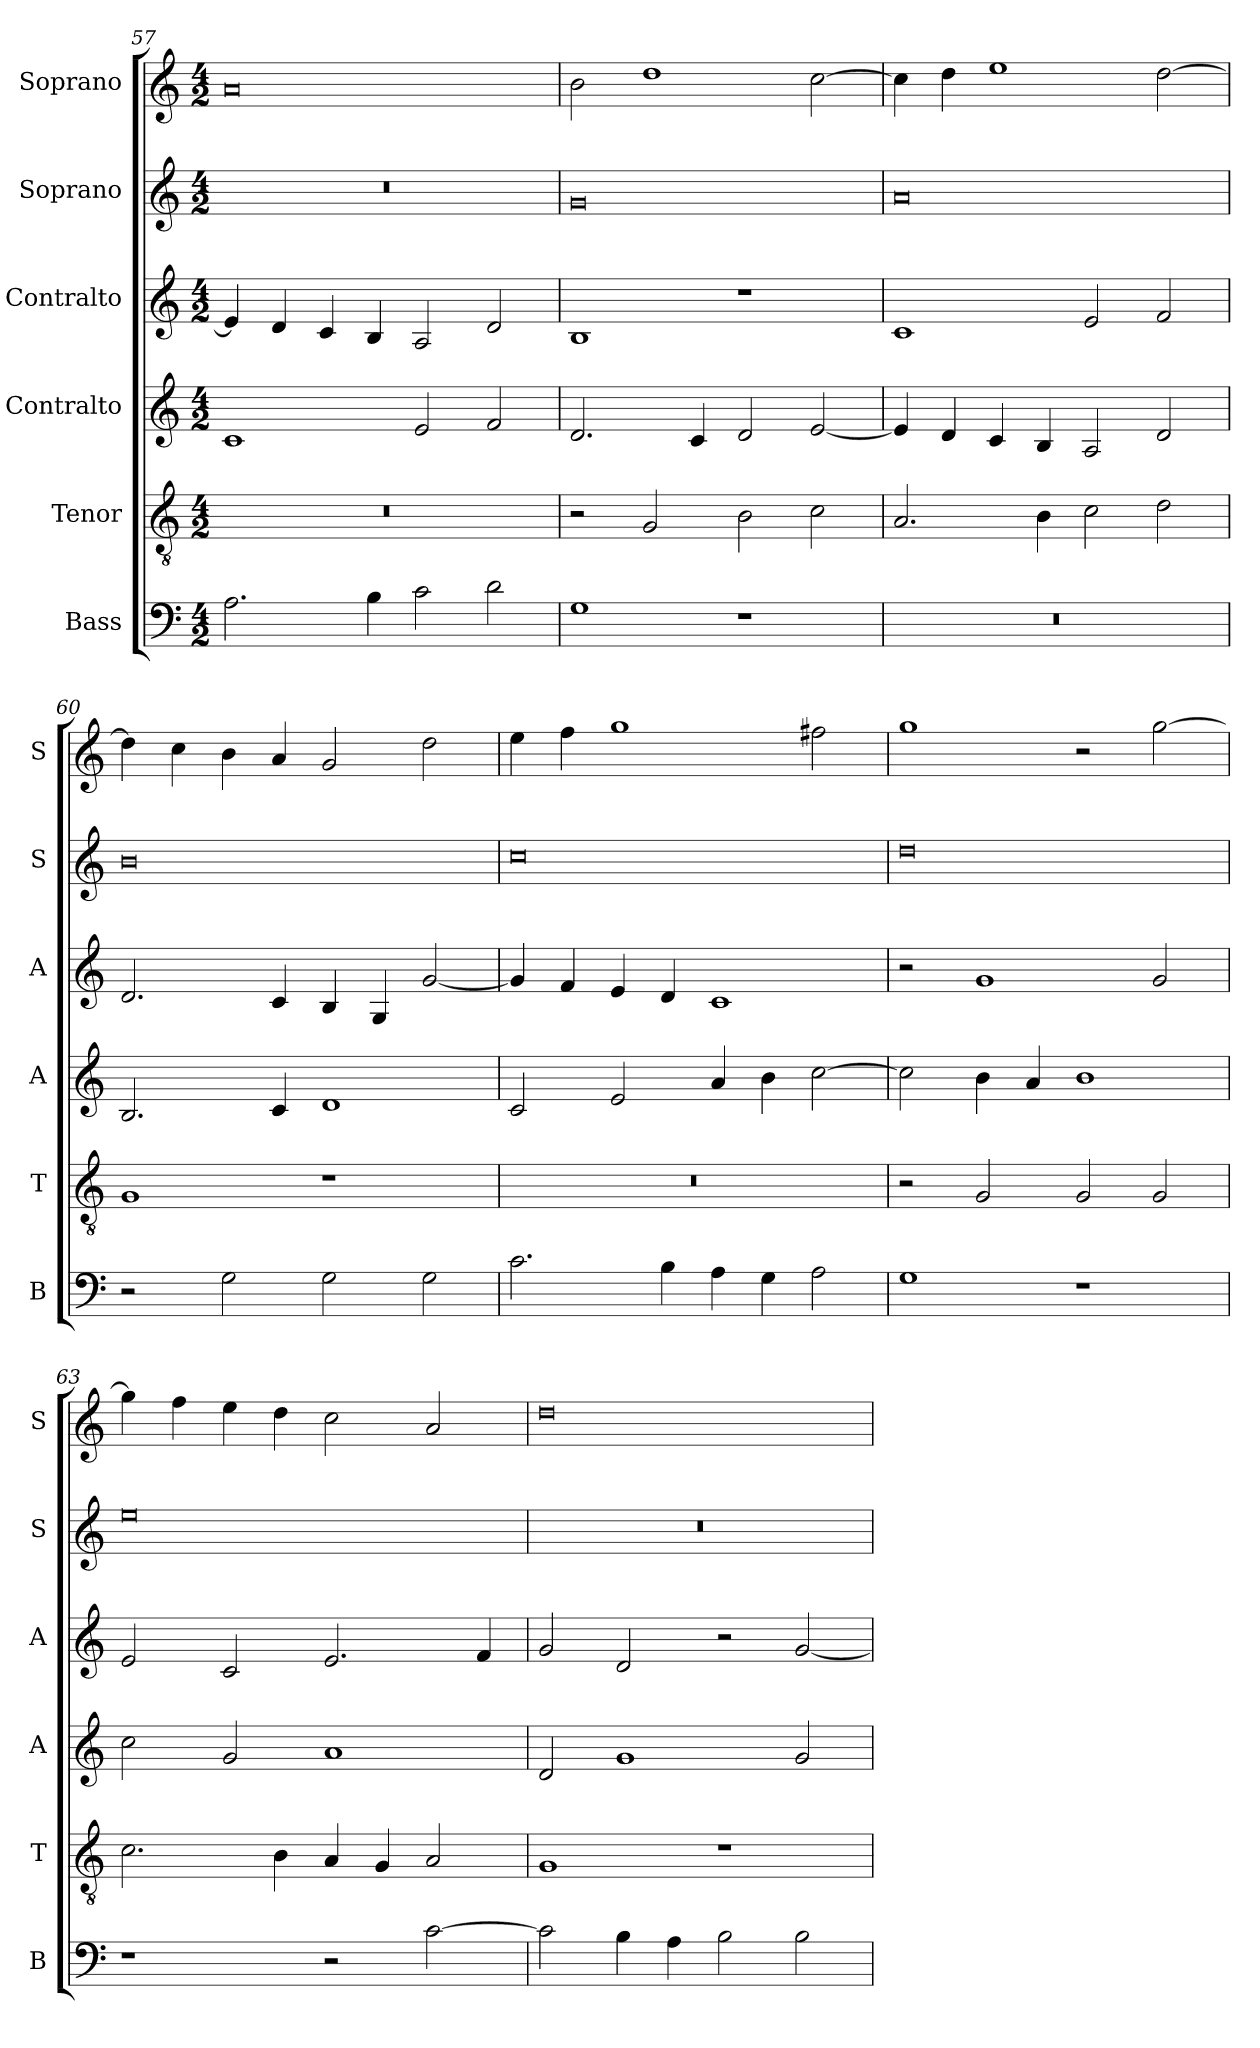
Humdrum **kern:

**kern	**kern	**kern	**kern	**kern	**kern
*part6	*part5	*part4	*part3	*part2	*part1
*staff6	*staff5	*staff4	*staff3	*staff2	*staff1
*I"Bass	*I"Tenor	*I"Contralto	*I"Contralto	*I"Soprano	*I"Soprano
*I'B	*I'T	*I'A	*I'A	*I'S	*I'S
*clefF4	*clefGv2	*clefG2	*clefG2	*clefG2	*clefG2
*k[]	*k[]	*k[]	*k[]	*k[]	*k[]
*C:ion	*C:ion	*C:ion	*C:ion	*C:ion	*C:ion
*M4/2	*M4/2	*M4/2	*M4/2	*M4/2	*M4/2
=57	=57	=57	=57	=57	=57
2.A	0r	1c	4e]	0r	0a
.	.	.	4d	.	.
.	.	.	4c	.	.
4B	.	.	4B	.	.
2c	.	2e	2A	.	.
2d	.	2f	2d	.	.
=58	=58	=58	=58	=58	=58
1G	2r	2.d	1B	0g	2b
.	2G	.	.	.	1dd
.	.	4c	.	.	.
1r	2B	2d	1r	.	.
.	2c	[2e	.	.	[2cc
=59	=59	=59	=59	=59	=59
0r	2.A	4e]	1c	0a	4cc]
.	.	4d	.	.	4dd
.	.	4c	.	.	1ee
.	4B	4B	.	.	.
.	2c	2A	2e	.	.
.	2d	2d	2f	.	[2dd
=60	=60	=60	=60	=60	=60
2r	1G	2.B	2.d	0b	4dd]
.	.	.	.	.	4cc
2G	.	.	.	.	4b
.	.	4c	4c	.	4a
2G	1r	1d	4B	.	2g
.	.	.	4G	.	.
2G	.	.	[2g	.	2dd
=61	=61	=61	=61	=61	=61
2.c	0r	2c	4g]	0cc	4ee
.	.	.	4f	.	4ff
.	.	2e	4e	.	1gg
4B	.	.	4d	.	.
4A	.	4a	1c	.	.
4G	.	4b	.	.	.
2A	.	[2cc	.	.	2ff#X
=62	=62	=62	=62	=62	=62
1G	2r	2cc]	2r	0dd	1gg
.	2G	4b	1g	.	.
.	.	4a	.	.	.
1r	2G	1b	.	.	2r
.	2G	.	2g	.	[2gg
=63	=63	=63	=63	=63	=63
1r	2.c	2cc	2e	0ee	4gg]
.	.	.	.	.	4ff
.	.	2g	2c	.	4ee
.	4B	.	.	.	4dd
2r	4A	1a	2.e	.	2cc
.	4G	.	.	.	.
[2c	2A	.	.	.	2a
.	.	.	4f	.	.
=64	=64	=64	=64	=64	=64
2c]	1G	2d	2g	0r	0dd
4B	.	1g	2d	.	.
4A	.	.	.	.	.
2B	1r	.	2r	.	.
2B	.	2g	[2g	.	.
=	=	=	=	=	=
*-	*-	*-	*-	*-	*-
